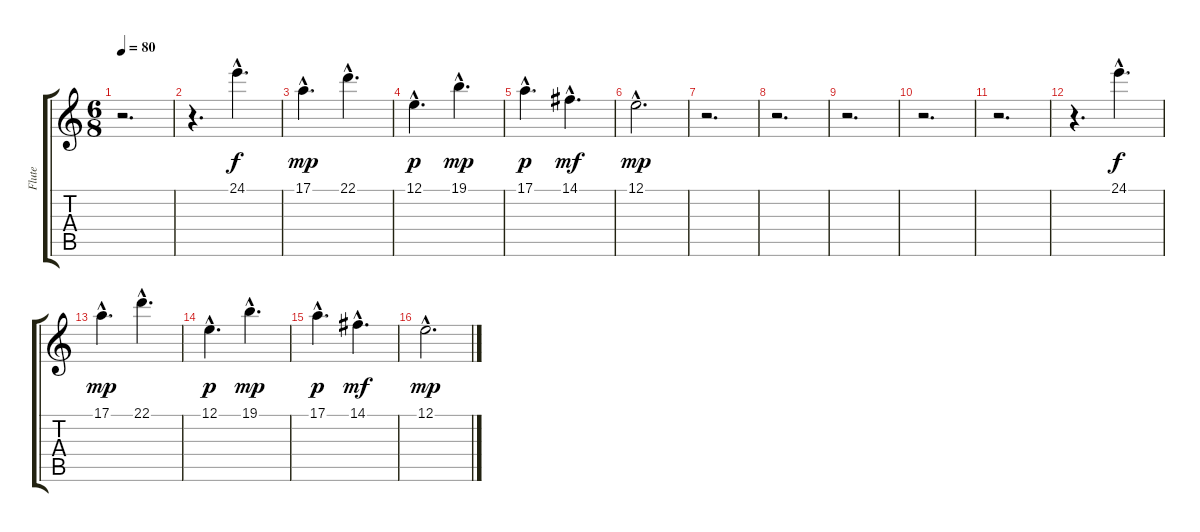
\track ("Flute" "Flute") {instrument piccolo}
\staff {score tabs}
\tuning (E4 B3 G3 D3 A2 E2) {hide}
\ts (6 8)
\tempo 80
\clef g2
\ks c
r.2{d dy mf} |
r.4{d} 24.1{hac}.4{d dy f} |
17.1{hac}.4{d dy mp} 22.1{hac}.4{d} |
12.1{hac}.4{d dy p} 19.1{hac}.4{d dy mp} |
17.1{hac}.4{d dy p} 14.1{hac}.4{d dy mf} |
12.1{hac}.2{d dy mp} |
r.2{d} |
r.2{d} |
r.2{d} |
r.2{d} |
r.2{d} |
r.4{d} 24.1{hac}.4{d dy f} |
17.1{hac}.4{d dy mp} 22.1{hac}.4{d} |
12.1{hac}.4{d dy p} 19.1{hac}.4{d dy mp} |
17.1{hac}.4{d dy p} 14.1{hac}.4{d dy mf} |
12.1{hac}.2{d dy mp}
